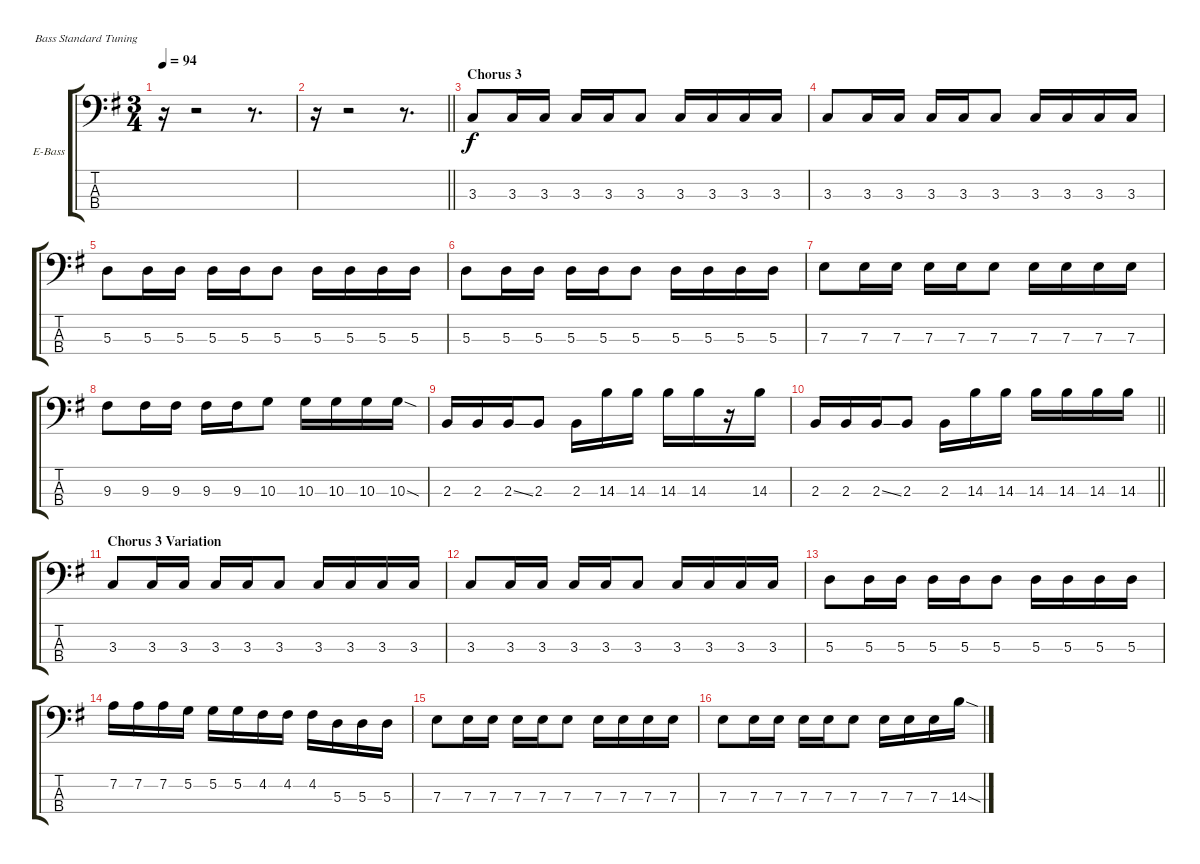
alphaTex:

\bracketExtendMode groupsimilarinstruments
\firstSystemTrackNameOrientation horizontal
\otherSystemsTrackNameOrientation horizontal
\track ("Bass" "E-Bass") {instrument electricbassfinger}
\staff {score tabs}
\tuning (G2 D2 A1 E1)
\ts (3 4)
\tempo 94
\clef f4
\ks g
r.16{dy f} r.2 r.8{d} |
\barLineRight lightlight
r.16 r.2 r.8{d} |
\section ("" "Chorus 3")
3.3.8 3.3.16 3.3.16 3.3.16 3.3.16 3.3.8 3.3.16 3.3.16 3.3.16 3.3.16 |
3.3.8 3.3.16 3.3.16 3.3.16 3.3.16 3.3.8 3.3.16 3.3.16 3.3.16 3.3.16 |
5.3.8 5.3.16 5.3.16 5.3.16 5.3.16 5.3.8 5.3.16 5.3.16 5.3.16 5.3.16 |
5.3.8 5.3.16 5.3.16 5.3.16 5.3.16 5.3.8 5.3.16 5.3.16 5.3.16 5.3.16 |
7.3.8 7.3.16 7.3.16 7.3.16 7.3.16 7.3.8 7.3.16 7.3.16 7.3.16 7.3.16 |
9.3.8 9.3.16 9.3.16 9.3.16 9.3.16 10.3.8 10.3.16 10.3.16 10.3.16 10.3{sod}.16 |
2.3.16 2.3.16 2.3{ss}.16 2.3.8 2.3.16 14.3.16 14.3.16 14.3.16 14.3.16 r.16 14.3.16 |
\barLineRight lightlight
2.3.16 2.3.16 2.3{ss}.16 2.3.8 2.3.16 14.3.16 14.3.16 14.3.16 14.3.16 14.3.16 14.3.16 |
\section ("" "Chorus 3 Variation")
3.3.8 3.3.16 3.3.16 3.3.16 3.3.16 3.3.8 3.3.16 3.3.16 3.3.16 3.3.16 |
3.3.8 3.3.16 3.3.16 3.3.16 3.3.16 3.3.8 3.3.16 3.3.16 3.3.16 3.3.16 |
5.3.8 5.3.16 5.3.16 5.3.16 5.3.16 5.3.8 5.3.16 5.3.16 5.3.16 5.3.16 |
7.2.16 7.2.16 7.2.16 5.2.16 5.2.16 5.2.16 4.2.16 4.2.16 4.2.16 5.3.16 5.3.16 5.3.16 |
7.3.8 7.3.16 7.3.16 7.3.16 7.3.16 7.3.8 7.3.16 7.3.16 7.3.16 7.3.16 |
7.3.8 7.3.16 7.3.16 7.3.16 7.3.16 7.3.8 7.3.16 7.3.16 7.3.16 14.3{sod}.16
